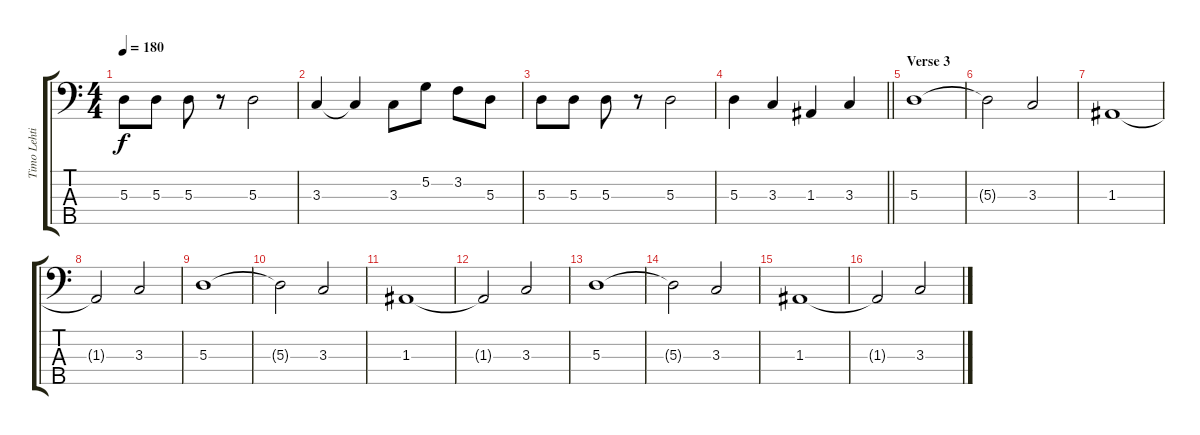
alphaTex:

\track ("Timo Lehtinen - Bass" "Timo Lehti") {instrument electricbassfinger}
\staff {score tabs}
\tuning (G2 D2 A1 E1 B0) {hide}
\ts (4 4)
\tempo 180
\clef f4
\ks c
5.3.8{dy f} 5.3.8 5.3.8 r.8 5.3.2 |
3.3.4 3.3{t}.4 3.3.8 5.2.8 3.2.8 5.3.8 |
5.3.8 5.3.8 5.3.8 r.8 5.3.2 |
\barLineRight lightlight
5.3.4 3.3.4 1.3.4 3.3.4 |
\section ("" "Verse 3")
5.3.1 |
5.3{t}.2 3.3.2 |
1.3.1 |
1.3{t}.2 3.3.2 |
5.3.1 |
5.3{t}.2 3.3.2 |
1.3.1 |
1.3{t}.2 3.3.2 |
5.3.1 |
5.3{t}.2 3.3.2 |
1.3.1 |
1.3{t}.2 3.3.2
